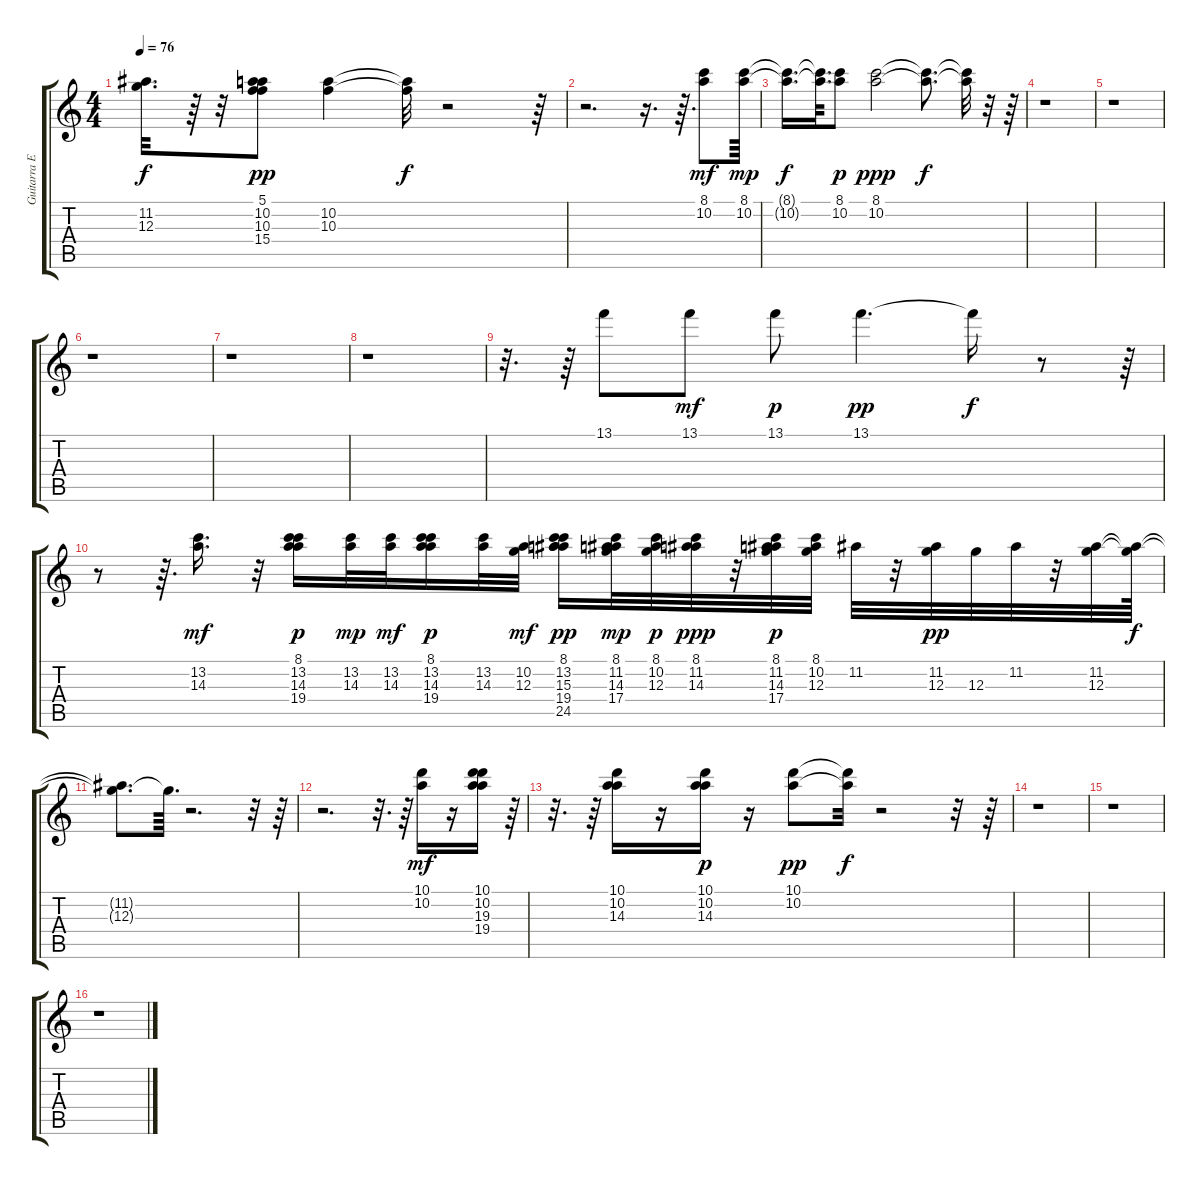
\track ("Guitarra Electrica - Delay 2" "Guitarra E") {instrument electricguitarjazz}
\staff {score tabs}
\tuning (E4 B3 G3 D3 A2 E2) {hide}
\ts (4 4)
\tempo 76
\clef g2
\ks c
(11.2{t} 12.3{t}).32{d dy f} r.64 r.32 (5.1 10.2 10.3 15.4).8{dy pp} (10.2 10.3).4 (10.2{t} 10.3{t}).32{dy f} r.2 r.64 |
r.2{d} r.16{d} r.64{d} (8.1 10.2).8{dy mf} (8.1 10.2).64{dy mp} |
(8.1{t} 10.2{t}).16{d dy f} (8.1{t} 10.2{t}).64{d} (8.1 10.2).8{dy p} (8.1 10.2).2{dy ppp} (8.1{t} 10.2{t}).8{d dy f} (8.1{t} 10.2{t}).32 r.32 r.64 |
r.1 |
r.1 |
r.1 |
r.1 |
r.1 |
r.32{d} r.64 13.1.8 13.1.8{dy mf} 13.1.8{dy p} 13.1.4{d dy pp} 13.1{t}.16{dy f} r.8 r.64 |
r.8 r.64{d} (13.2 14.3).16{d dy mf} r.32 (8.1 13.2 14.3 19.4).16{dy p} (13.2 14.3).32{dy mp} (13.2 14.3).32{dy mf} (8.1 13.2 14.3 19.4).16{dy p} (13.2 14.3).32 (10.2 12.3).32{dy mf} (8.1 13.2 15.3 19.4 24.5).16{dy pp} (8.1 11.2 14.3 17.4).32{dy mp} (8.1 10.2 12.3).32{dy p} (8.1 11.2 14.3).32{dy ppp} r.32 (8.1 11.2 14.3 17.4).32{dy p} (8.1 10.2 12.3).32 11.2.32 r.32 (11.2 12.3).32{dy pp} 12.3.32 11.2.32 r.32 (11.2 12.3).32 (11.2{t} 12.3{t}).64{dy f} |
(11.2{t} 12.3{t}).8{d} 12.3{t}.64{d} r.2{d} r.32 r.64 |
r.2{d} r.32{d} r.64 (10.1 10.2).16{dy mf} r.16 (10.1 10.2 19.3 19.4).16 r.64 |
r.32{d} r.64 (10.1 10.2 14.3).16 r.16 (10.1 10.2 14.3).16{dy p} r.16 (10.1 10.2).8{dy pp} (10.1{t} 10.2{t}).32{dy f} r.2 r.32 r.64 |
r.1 |
r.1 |
r.1
